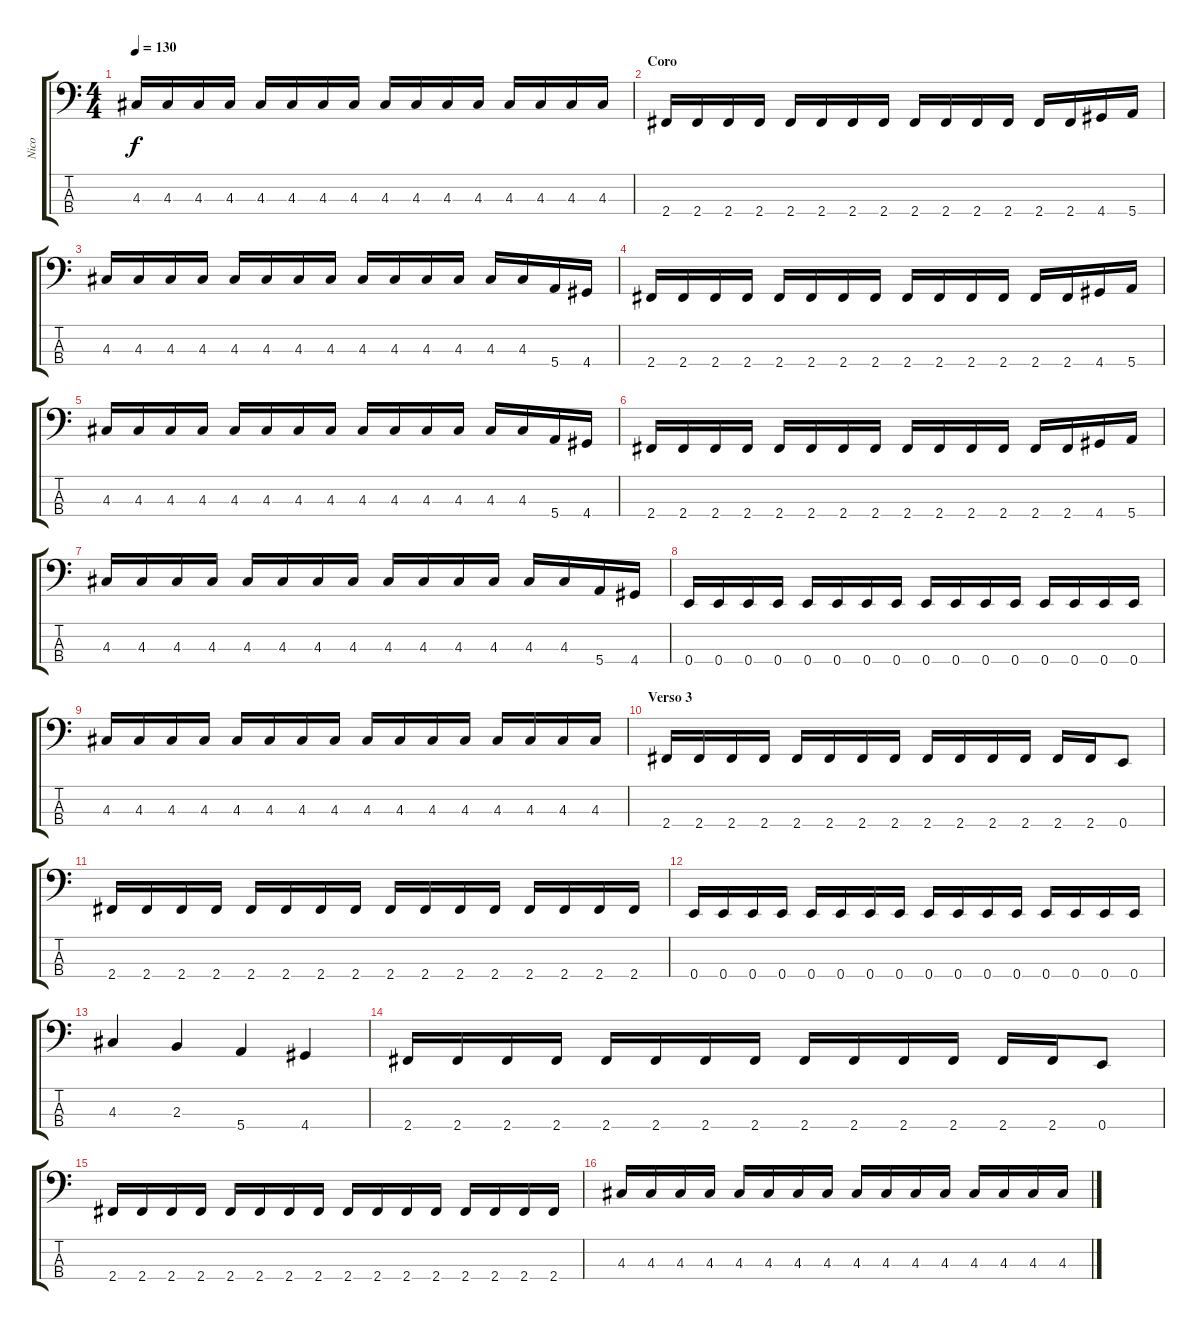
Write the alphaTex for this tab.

\track ("Nico" "Nico") {instrument electricbassfinger}
\staff {score tabs}
\tuning (G2 D2 A1 E1) {hide}
\ts (4 4)
\tempo 130
\clef f4
\ks c
4.3.16{dy f} 4.3.16 4.3.16 4.3.16 4.3.16 4.3.16 4.3.16 4.3.16 4.3.16 4.3.16 4.3.16 4.3.16 4.3.16 4.3.16 4.3.16 4.3.16 |
\section ("" "Coro")
2.4.16 2.4.16 2.4.16 2.4.16 2.4.16 2.4.16 2.4.16 2.4.16 2.4.16 2.4.16 2.4.16 2.4.16 2.4.16 2.4.16 4.4.16 5.4.16 |
4.3.16 4.3.16 4.3.16 4.3.16 4.3.16 4.3.16 4.3.16 4.3.16 4.3.16 4.3.16 4.3.16 4.3.16 4.3.16 4.3.16 5.4.16 4.4.16 |
2.4.16 2.4.16 2.4.16 2.4.16 2.4.16 2.4.16 2.4.16 2.4.16 2.4.16 2.4.16 2.4.16 2.4.16 2.4.16 2.4.16 4.4.16 5.4.16 |
4.3.16 4.3.16 4.3.16 4.3.16 4.3.16 4.3.16 4.3.16 4.3.16 4.3.16 4.3.16 4.3.16 4.3.16 4.3.16 4.3.16 5.4.16 4.4.16 |
2.4.16 2.4.16 2.4.16 2.4.16 2.4.16 2.4.16 2.4.16 2.4.16 2.4.16 2.4.16 2.4.16 2.4.16 2.4.16 2.4.16 4.4.16 5.4.16 |
4.3.16 4.3.16 4.3.16 4.3.16 4.3.16 4.3.16 4.3.16 4.3.16 4.3.16 4.3.16 4.3.16 4.3.16 4.3.16 4.3.16 5.4.16 4.4.16 |
0.4.16 0.4.16 0.4.16 0.4.16 0.4.16 0.4.16 0.4.16 0.4.16 0.4.16 0.4.16 0.4.16 0.4.16 0.4.16 0.4.16 0.4.16 0.4.16 |
4.3.16 4.3.16 4.3.16 4.3.16 4.3.16 4.3.16 4.3.16 4.3.16 4.3.16 4.3.16 4.3.16 4.3.16 4.3.16 4.3.16 4.3.16 4.3.16 |
\section ("" "Verso 3")
2.4.16 2.4.16 2.4.16 2.4.16 2.4.16 2.4.16 2.4.16 2.4.16 2.4.16 2.4.16 2.4.16 2.4.16 2.4.16 2.4.16 0.4.8 |
2.4.16 2.4.16 2.4.16 2.4.16 2.4.16 2.4.16 2.4.16 2.4.16 2.4.16 2.4.16 2.4.16 2.4.16 2.4.16 2.4.16 2.4.16 2.4.16 |
0.4.16 0.4.16 0.4.16 0.4.16 0.4.16 0.4.16 0.4.16 0.4.16 0.4.16 0.4.16 0.4.16 0.4.16 0.4.16 0.4.16 0.4.16 0.4.16 |
4.3.4 2.3.4 5.4.4 4.4.4 |
2.4.16 2.4.16 2.4.16 2.4.16 2.4.16 2.4.16 2.4.16 2.4.16 2.4.16 2.4.16 2.4.16 2.4.16 2.4.16 2.4.16 0.4.8 |
2.4.16 2.4.16 2.4.16 2.4.16 2.4.16 2.4.16 2.4.16 2.4.16 2.4.16 2.4.16 2.4.16 2.4.16 2.4.16 2.4.16 2.4.16 2.4.16 |
4.3.16 4.3.16 4.3.16 4.3.16 4.3.16 4.3.16 4.3.16 4.3.16 4.3.16 4.3.16 4.3.16 4.3.16 4.3.16 4.3.16 4.3.16 4.3.16
